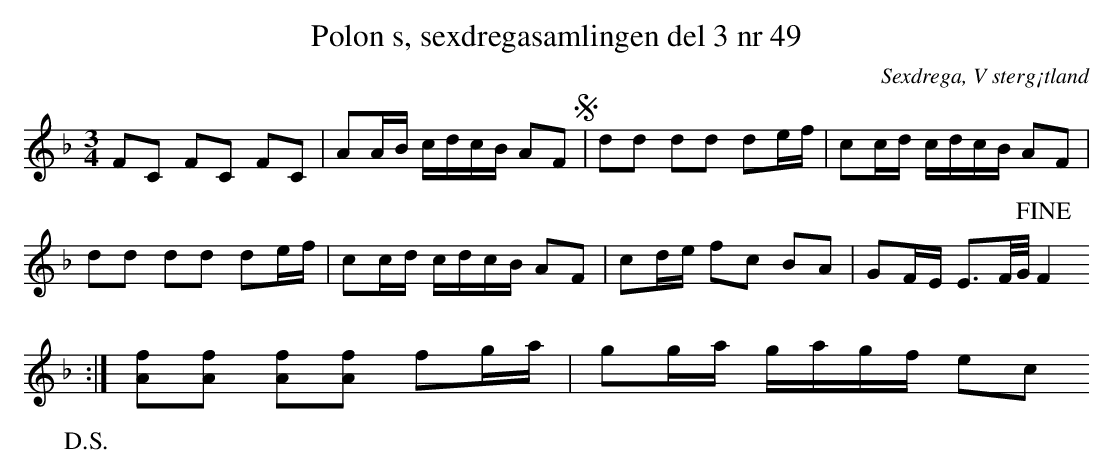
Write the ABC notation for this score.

X:1
T: Polon s, sexdregasamlingen del 3 nr 49
O:Sexdrega, V sterg¡tland
P:(AB)2.(DB)2
M: 3/4
L: 1/8
K:F
P:A
FC FC FC | AA/B/ c/d/c/B/ AF !segno! | \
P:B
dd dd de/f/ | cc/d/ c/d/c/B/ AF |
dd dd de/f/ | cc/d/ c/d/c/B/ AF | cd/e/ fc BA | GF/E/ E>F/G// !fine! F2
P:C
:|
P:D
[Af][Af] [Af][Af] fg/a/ | gg/a/ g/a/g/f/ ec !D.S.!
P:E
:|
